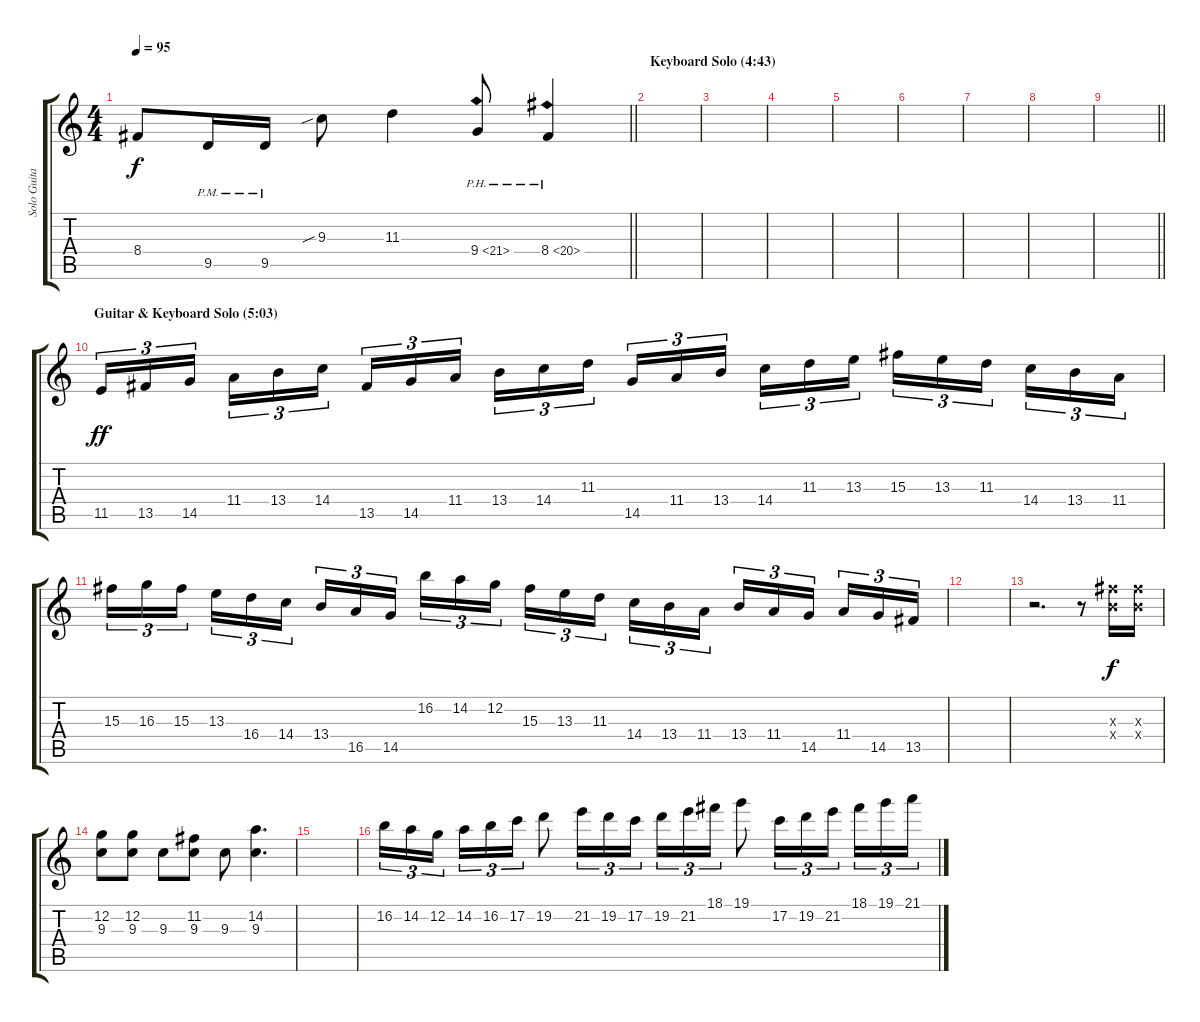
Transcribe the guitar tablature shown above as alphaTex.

\track ("Solo Guitar 1" "Solo Guita") {instrument distortionguitar}
\staff {score tabs}
\tuning (C4 G3 Eb3 Bb2 F2 C2) {hide}
\ts (4 4)
\tempo 95
\clef g2
\barLineRight lightlight
\ks c
8.4.8{dy f} 9.5{pm}.16 9.5{pm}.16 9.3{sib}.8 11.3.4 9.4{ph 12}.8 8.4{ph 12}.4 |
\section ("" "Keyboard Solo (4:43)")
|
|
|
|
|
|
|
\barLineRight lightlight
|
\section ("" "Guitar & Keyboard Solo (5:03)")
11.5.16{tu (3 2) dy ff} 13.5.16{tu (3 2)} 14.5.16{tu (3 2) beam splitsecondary} 11.4.16{tu (3 2)} 13.4.16{tu (3 2)} 14.4.16{tu (3 2)} 13.5.16{tu (3 2)} 14.5.16{tu (3 2)} 11.4.16{tu (3 2) beam splitsecondary} 13.4.16{tu (3 2)} 14.4.16{tu (3 2)} 11.3.16{tu (3 2)} 14.5.16{tu (3 2)} 11.4.16{tu (3 2)} 13.4.16{tu (3 2) beam splitsecondary} 14.4.16{tu (3 2)} 11.3.16{tu (3 2)} 13.3.16{tu (3 2)} 15.3.16{tu (3 2)} 13.3.16{tu (3 2)} 11.3.16{tu (3 2) beam splitsecondary} 14.4.16{tu (3 2)} 13.4.16{tu (3 2)} 11.4.16{tu (3 2)} |
15.3.16{tu (3 2)} 16.3.16{tu (3 2)} 15.3.16{tu (3 2) beam splitsecondary} 13.3.16{tu (3 2)} 16.4.16{tu (3 2)} 14.4.16{tu (3 2)} 13.4.16{tu (3 2)} 16.5.16{tu (3 2)} 14.5.16{tu (3 2) beam splitsecondary} 16.2.16{tu (3 2)} 14.2.16{tu (3 2)} 12.2.16{tu (3 2)} 15.3.16{tu (3 2)} 13.3.16{tu (3 2)} 11.3.16{tu (3 2) beam splitsecondary} 14.4.16{tu (3 2)} 13.4.16{tu (3 2)} 11.4.16{tu (3 2)} 13.4.16{tu (3 2)} 11.4.16{tu (3 2)} 14.5.16{tu (3 2) beam splitsecondary} 11.4.16{tu (3 2)} 14.5.16{tu (3 2)} 13.5.16{tu (3 2)} |
|
r.2{d} r.8 (15.3{x} 13.4{x}).16{dy f} (15.3{x} 13.4{x}).16{txt ""} |
(12.2 9.3).8 (12.2 9.3).8 9.3.8 (11.2 9.3).8 9.3.8 (14.2 9.3).4{d} |
|
16.2.16{tu (3 2)} 14.2.16{tu (3 2)} 12.2.16{tu (3 2) beam splitsecondary} 14.2.16{tu (3 2)} 16.2.16{tu (3 2)} 17.2.16{tu (3 2)} 19.2.8 21.2.16{tu (3 2)} 19.2.16{tu (3 2)} 17.2.16{tu (3 2)} 19.2.16{tu (3 2)} 21.2.16{tu (3 2)} 18.1.16{tu (3 2)} 19.1.8 17.2.16{tu (3 2)} 19.2.16{tu (3 2)} 21.2.16{tu (3 2) beam splitsecondary} 18.1.16{tu (3 2)} 19.1.16{tu (3 2)} 21.1.16{tu (3 2)}
